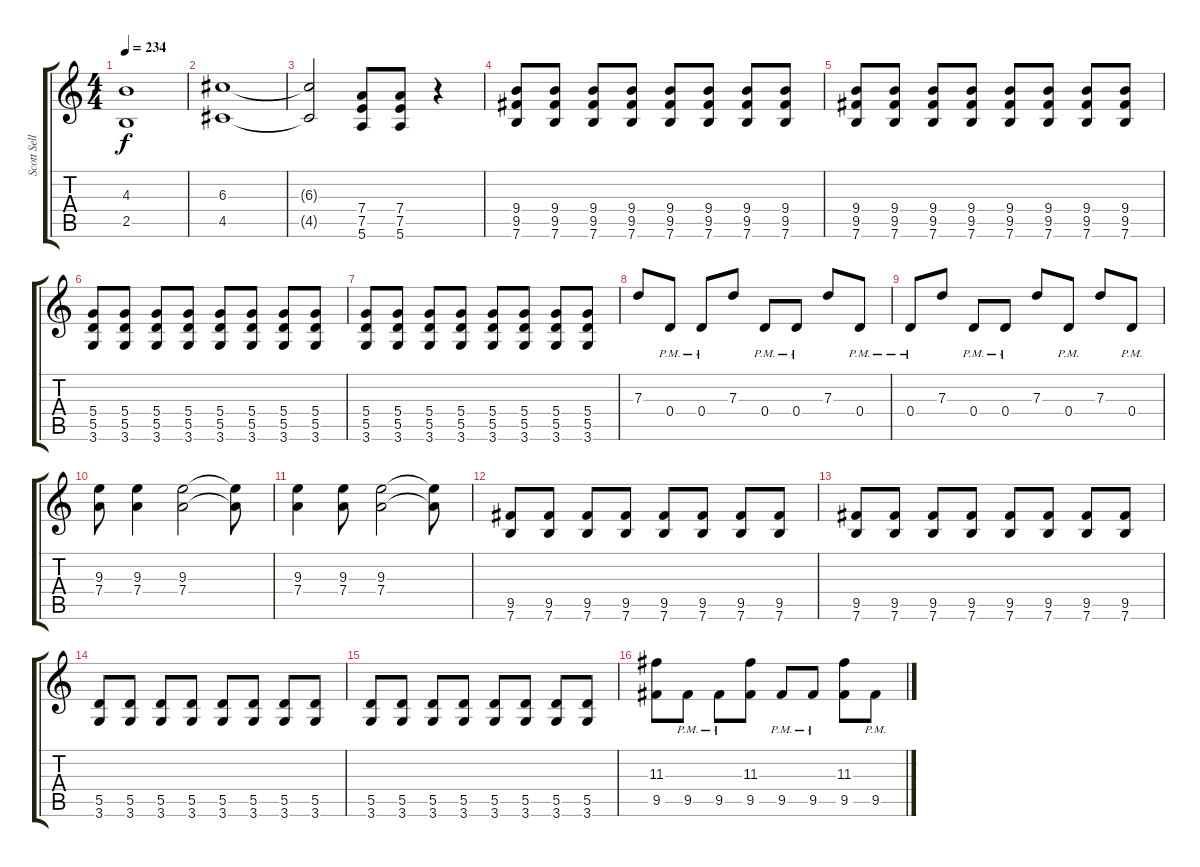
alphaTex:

\track ("Scott Sellers" "Scott Sell") {instrument distortionguitar}
\staff {score tabs}
\tuning (E4 B3 G3 D3 A2 E2) {hide}
\ts (4 4)
\tempo 234
\clef g2
\ks c
(4.3{t} 2.5{t}).1{dy f} |
(6.3 4.5).1 |
(6.3{t} 4.5{t}).2 (7.4 7.5 5.6).8 (7.4 7.5 5.6).8 r.4 |
(9.4 9.5 7.6).8 (9.4 9.5 7.6).8 (9.4 9.5 7.6).8 (9.4 9.5 7.6).8 (9.4 9.5 7.6).8 (9.4 9.5 7.6).8 (9.4 9.5 7.6).8 (9.4 9.5 7.6).8 |
(9.4 9.5 7.6).8 (9.4 9.5 7.6).8 (9.4 9.5 7.6).8 (9.4 9.5 7.6).8 (9.4 9.5 7.6).8 (9.4 9.5 7.6).8 (9.4 9.5 7.6).8 (9.4 9.5 7.6).8 |
(5.4 5.5 3.6).8 (5.4 5.5 3.6).8 (5.4 5.5 3.6).8 (5.4 5.5 3.6).8 (5.4 5.5 3.6).8 (5.4 5.5 3.6).8 (5.4 5.5 3.6).8 (5.4 5.5 3.6).8 |
(5.4 5.5 3.6).8 (5.4 5.5 3.6).8 (5.4 5.5 3.6).8 (5.4 5.5 3.6).8 (5.4 5.5 3.6).8 (5.4 5.5 3.6).8 (5.4 5.5 3.6).8 (5.4 5.5 3.6).8 |
7.3.8 0.4{pm}.8 0.4{pm}.8 7.3.8 0.4{pm}.8 0.4{pm}.8 7.3.8 0.4{pm}.8 |
0.4{pm}.8 7.3.8 0.4{pm}.8 0.4{pm}.8 7.3.8 0.4{pm}.8 7.3.8 0.4{pm}.8 |
(9.3 7.4).8 (9.3 7.4).4 (9.3 7.4).2 (9.3{t} 7.4{t}).8 |
(9.3 7.4).4 (9.3 7.4).8 (9.3 7.4).2 (9.3{t} 7.4{t}).8 |
(9.5 7.6).8 (9.5 7.6).8 (9.5 7.6).8 (9.5 7.6).8 (9.5 7.6).8 (9.5 7.6).8 (9.5 7.6).8 (9.5 7.6).8 |
(9.5 7.6).8 (9.5 7.6).8 (9.5 7.6).8 (9.5 7.6).8 (9.5 7.6).8 (9.5 7.6).8 (9.5 7.6).8 (9.5 7.6).8 |
(5.5 3.6).8 (5.5 3.6).8 (5.5 3.6).8 (5.5 3.6).8 (5.5 3.6).8 (5.5 3.6).8 (5.5 3.6).8 (5.5 3.6).8 |
(5.5 3.6).8 (5.5 3.6).8 (5.5 3.6).8 (5.5 3.6).8 (5.5 3.6).8 (5.5 3.6).8 (5.5 3.6).8 (5.5 3.6).8 |
(11.3 9.5).8 9.5{pm}.8 9.5{pm}.8 (11.3 9.5).8 9.5{pm}.8 9.5{pm}.8 (11.3 9.5).8 9.5{pm}.8
